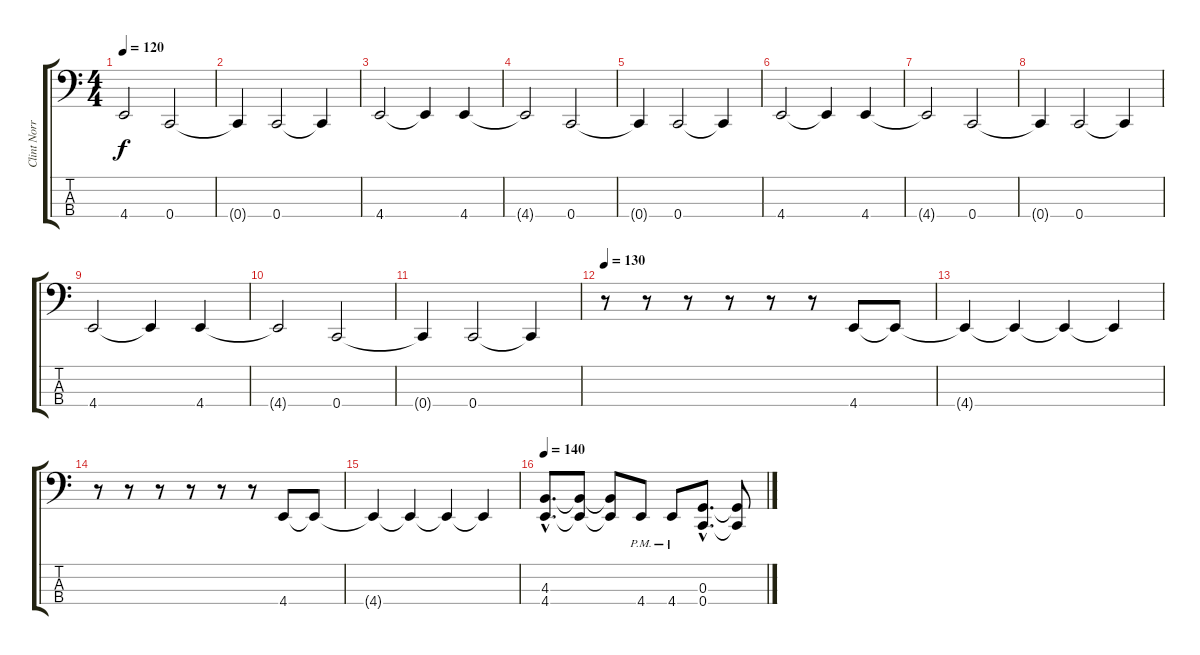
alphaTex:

\track ("Clint Norris - Bass" "Clint Norr") {instrument electricbasspick}
\staff {score tabs}
\tuning (F2 C2 G1 C1) {hide}
\ts (4 4)
\tempo 120
\clef f4
\ks c
4.4{t}.2{dy f} 0.4.2 |
0.4{t}.4 0.4.2 0.4{t}.4 |
4.4.2 4.4{t}.4 4.4.4 |
4.4{t}.2 0.4.2 |
0.4{t}.4 0.4.2 0.4{t}.4 |
4.4.2 4.4{t}.4 4.4.4 |
4.4{t}.2 0.4.2 |
0.4{t}.4 0.4.2 0.4{t}.4 |
4.4.2 4.4{t}.4 4.4.4 |
4.4{t}.2 0.4.2 |
0.4{t}.4 0.4.2 0.4{t}.4 |
\tempo 130
r.8 r.8 r.8 r.8 r.8 r.8 4.4.8 4.4{t}.8 |
4.4{t}.4 4.4{t}.4 4.4{t}.4 4.4{t}.4 |
r.8 r.8 r.8 r.8 r.8 r.8 4.4.8 4.4{t}.8 |
4.4{t}.4 4.4{t}.4 4.4{t}.4 4.4{t}.4 |
\tempo 140
(4.3{hac} 4.4{hac}).8{d} (4.3{t} 4.4{t}).8 (4.3{t} 4.4{t}).8 4.4{pm}.8 4.4{pm}.8 (0.3{hac} 0.4{hac}).8{d} (0.3{t} 0.4{t}).8
